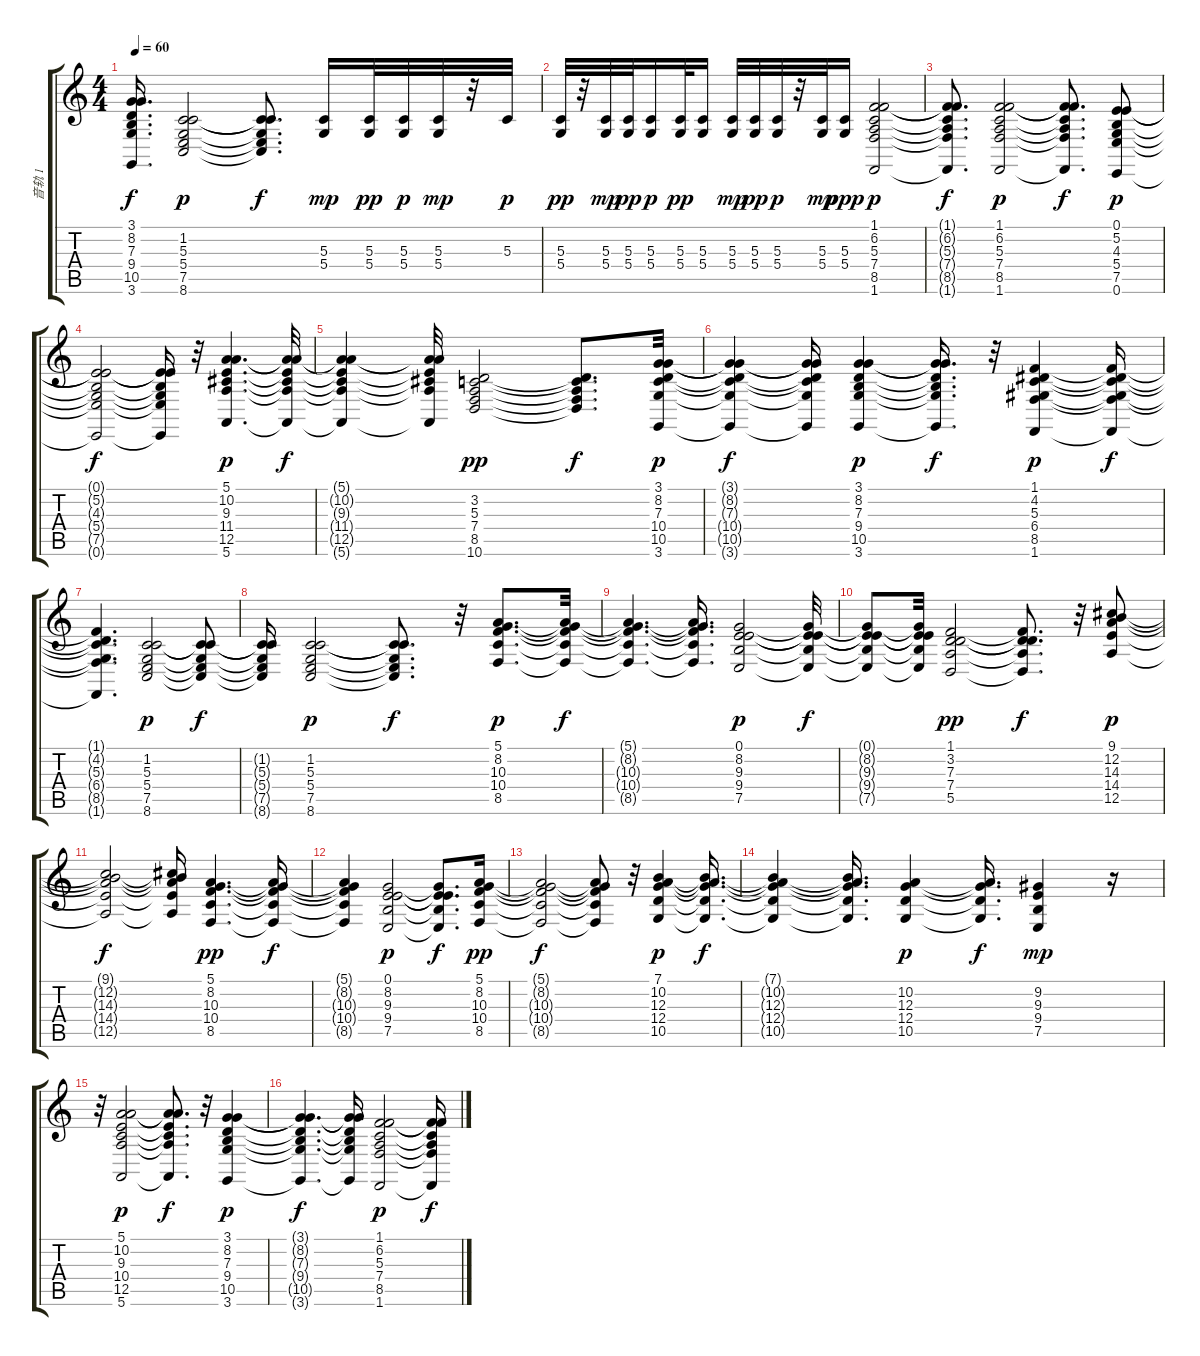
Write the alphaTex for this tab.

\track ("音轨 1" "音轨 1") {instrument synthstrings1}
\staff {score tabs}
\tuning (E4 B3 G3 D3 A2 E2) {hide}
\ts (4 4)
\tempo 60
\clef g2
\ks c
(3.1{t} 8.2{t} 7.3{t} 9.4{t} 10.5{t} 3.6{t}).16{d dy f} (1.2 5.3 5.4 7.5 8.6).2{dy p} (1.2{t} 5.3{t} 5.4{t} 7.5{t} 8.6{t}).8{d dy f} (5.3 5.4).16{dy mp volume 12 balance 0 instrument electricguitarclean} (5.3 5.4).32{dy pp} (5.3 5.4).32{dy p} (5.3 5.4).32{dy mp} r.32 5.3.32{dy p} |
(5.3 5.4).32{dy pp} r.32 (5.3 5.4).32{dy mp} (5.3 5.4).32{dy pp} (5.3 5.4).16{dy p} (5.3 5.4).32{dy pp} (5.3 5.4).16 (5.3 5.4).32{dy mp} (5.3 5.4).32{dy pp} (5.3 5.4).32{dy p} r.32 (5.3 5.4).32{dy mp} (5.3 5.4).16{dy ppp} (1.1 6.2 5.3 7.4 8.5 1.6).2{dy p volume 12 balance 0 instrument synthstrings1} |
(1.1{t} 6.2{t} 5.3{t} 7.4{t} 8.5{t} 1.6{t}).8{d dy f} (1.1 6.2 5.3 7.4 8.5 1.6).2{dy p} (1.1{t} 6.2{t} 5.3{t} 7.4{t} 8.5{t} 1.6{t}).8{d dy f} (0.1 5.2 4.3 5.4 7.5 0.6).8{dy p} |
(0.1{t} 5.2{t} 4.3{t} 5.4{t} 7.5{t} 0.6{t}).2{dy f} (0.1{t} 5.2{t} 4.3{t} 5.4{t} 7.5{t} 0.6{t}).16 r.32 (5.1 10.2 9.3 11.4 12.5 5.6).4{d dy p} (5.1{t} 10.2{t} 9.3{t} 11.4{t} 12.5{t} 5.6{t}).32{dy f} |
(5.1{t} 10.2{t} 9.3{t} 11.4{t} 12.5{t} 5.6{t}).4 (5.1{t} 10.2{t} 9.3{t} 11.4{t} 12.5{t} 5.6{t}).32 (3.2 5.3 7.4 8.5 10.6).2{dy pp} (3.2{t} 5.3{t} 7.4{t} 8.5{t} 10.6{t}).8{d dy f} (3.1 8.2 7.3 10.4 10.5 3.6).32{dy p} |
(3.1{t} 8.2{t} 7.3{t} 10.4{t} 10.5{t} 3.6{t}).4{dy f} (3.1{t} 8.2{t} 7.3{t} 10.4{t} 10.5{t} 3.6{t}).16 (3.1 8.2 7.3 9.4 10.5 3.6).4{dy p} (3.1{t} 8.2{t} 7.3{t} 9.4{t} 10.5{t} 3.6{t}).16{d dy f} r.32 (1.1 4.2 5.3 6.4 8.5 1.6).4{dy p} (1.1{t} 4.2{t} 5.3{t} 6.4{t} 8.5{t} 1.6{t}).16{dy f} |
(1.1{t} 4.2{t} 5.3{t} 6.4{t} 8.5{t} 1.6{t}).4{d} (1.2 5.3 5.4 7.5 8.6).2{dy p} (1.2{t} 5.3{t} 5.4{t} 7.5{t} 8.6{t}).8{dy f} |
(1.2{t} 5.3{t} 5.4{t} 7.5{t} 8.6{t}).16 (1.2 5.3 5.4 7.5 8.6).2{dy p volume 12 balance 0} (1.2{t} 5.3{t} 5.4{t} 7.5{t} 8.6{t}).8{d dy f} r.32 (5.1 8.2 10.3 10.4 8.5).8{d dy p volume 12 balance 0} (5.1{t} 8.2{t} 10.3{t} 10.4{t} 8.5{t}).32{dy f} |
(5.1{t} 8.2{t} 10.3{t} 10.4{t} 8.5{t}).4{d} (5.1{t} 8.2{t} 10.3{t} 10.4{t} 8.5{t}).16{d} (0.1 8.2 9.3 9.4 7.5).2{dy p volume 12 balance 0} (0.1{t} 8.2{t} 9.3{t} 9.4{t} 7.5{t}).32{dy f} |
(0.1{t} 8.2{t} 9.3{t} 9.4{t} 7.5{t}).8 (0.1{t} 8.2{t} 9.3{t} 9.4{t} 7.5{t}).32 (1.1 3.2 7.3 7.4 5.5).2{dy pp} (1.1{t} 3.2{t} 7.3{t} 7.4{t} 5.5{t}).8{d dy f} r.32 (9.1 12.2 14.3 14.4 12.5).8{dy p} |
(9.1{t} 12.2{t} 14.3{t} 14.4{t} 12.5{t}).2{dy f} (9.1{t} 12.2{t} 14.3{t} 14.4{t} 12.5{t}).16 (5.1 8.2 10.3 10.4 8.5).4{d dy pp} (5.1{t} 8.2{t} 10.3{t} 10.4{t} 8.5{t}).16{dy f} |
(5.1{t} 8.2{t} 10.3{t} 10.4{t} 8.5{t}).4 (0.1 8.2 9.3 9.4 7.5).2{dy p} (0.1{t} 8.2{t} 9.3{t} 9.4{t} 7.5{t}).8{d dy f} (5.1 8.2 10.3 10.4 8.5).16{dy pp} |
(5.1{t} 8.2{t} 10.3{t} 10.4{t} 8.5{t}).2{dy f} (5.1{t} 8.2{t} 10.3{t} 10.4{t} 8.5{t}).8 r.32 (7.1 10.2 12.3 12.4 10.5).4{dy p} (7.1{t} 10.2{t} 12.3{t} 12.4{t} 10.5{t}).16{d dy f} |
(7.1{t} 10.2{t} 12.3{t} 12.4{t} 10.5{t}).4 (7.1{t} 10.2{t} 12.3{t} 12.4{t} 10.5{t}).16{d} (10.2 12.3 12.4 10.5).4{dy p volume 12 balance 0} (10.2{t} 12.3{t} 12.4{t} 10.5{t}).16{d dy f} (9.2 9.3 9.4 7.5).4{dy mp} r.16 |
r.32 (5.1 10.2 9.3 10.4 12.5 5.6).2{dy p volume 12 balance 0} (5.1{t} 10.2{t} 9.3{t} 10.4{t} 12.5{t} 5.6{t}).8{d dy f} r.32 (3.1 8.2 7.3 9.4 10.5 3.6).4{dy p} |
(3.1{t} 8.2{t} 7.3{t} 9.4{t} 10.5{t} 3.6{t}).4{d dy f} (3.1{t} 8.2{t} 7.3{t} 9.4{t} 10.5{t} 3.6{t}).16 (1.1 6.2 5.3 7.4 8.5 1.6).2{dy p} (1.1{t} 6.2{t} 5.3{t} 7.4{t} 8.5{t} 1.6{t}).16{dy f}
